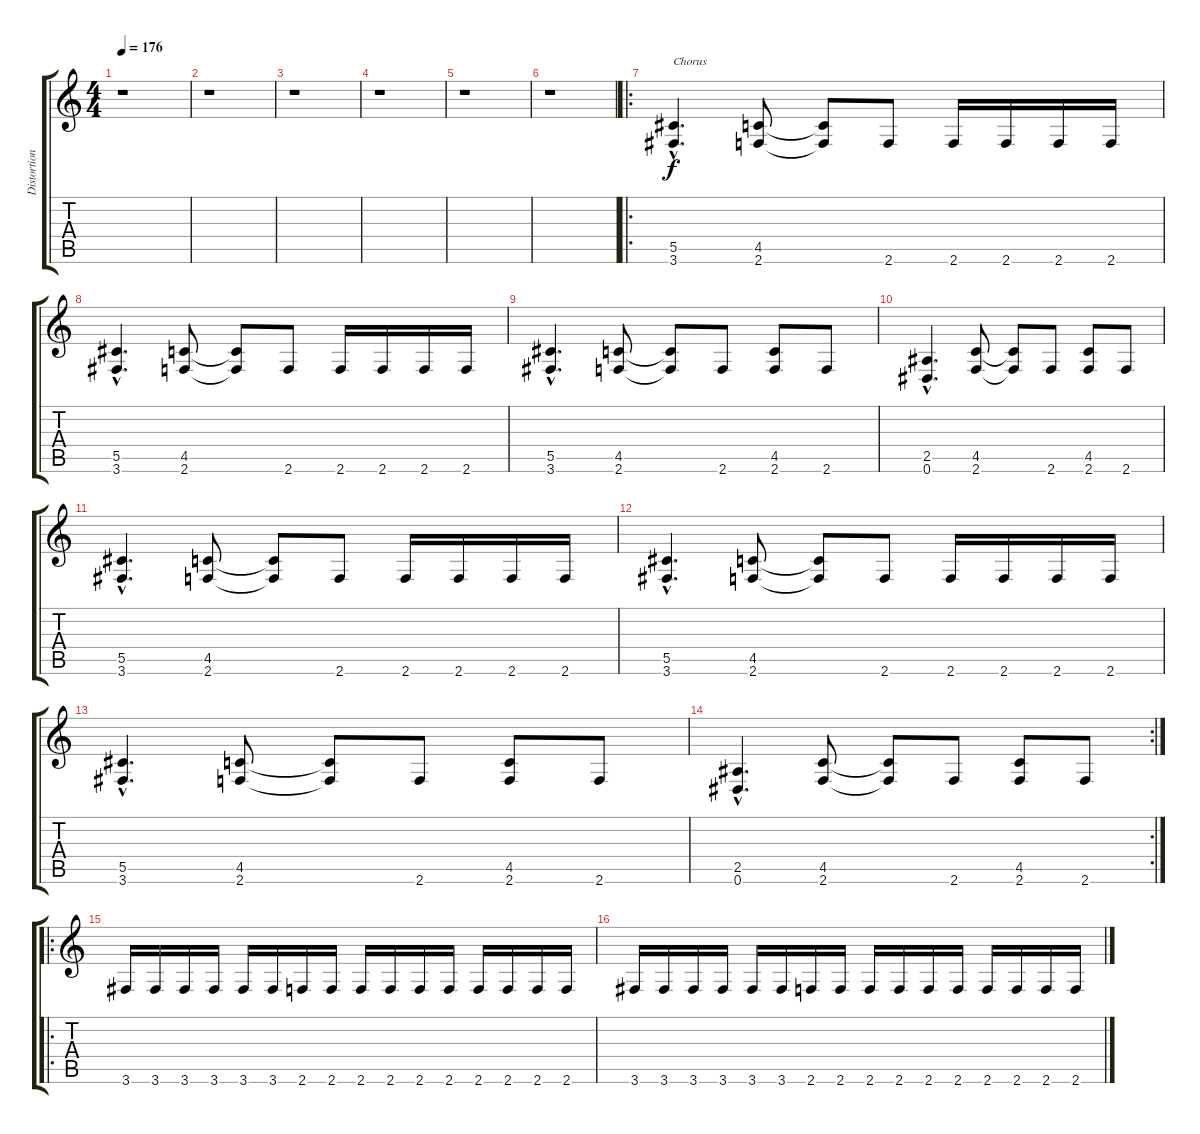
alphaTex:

\track ("Distortion Guitar I" "Distortion") {instrument distortionguitar}
\staff {score tabs}
\tuning (Eb4 Bb3 Gb3 Db3 Ab2 Eb2) {hide}
\ts (4 4)
\tempo 176
\clef g2
\ks c
r.1{dy f} |
r.1 |
r.1 |
r.1 |
r.1 |
r.1 |
\ro
(5.5{hac} 3.6{hac}).4{d txt "Chorus"} (4.5 2.6).8 (4.5{t} 2.6{t}).8 2.6.8 2.6.16 2.6.16 2.6.16 2.6.16 |
(5.5{hac} 3.6{hac}).4{d} (4.5 2.6).8 (4.5{t} 2.6{t}).8 2.6.8 2.6.16 2.6.16 2.6.16 2.6.16 |
(5.5{hac} 3.6{hac}).4{d} (4.5 2.6).8 (4.5{t} 2.6{t}).8 2.6.8 (4.5 2.6).8 2.6.8 |
(2.5{hac} 0.6{hac}).4{d} (4.5 2.6).8 (4.5{t} 2.6{t}).8 2.6.8 (4.5 2.6).8 2.6.8 |
(5.5{hac} 3.6{hac}).4{d} (4.5 2.6).8 (4.5{t} 2.6{t}).8 2.6.8 2.6.16 2.6.16 2.6.16 2.6.16 |
(5.5{hac} 3.6{hac}).4{d} (4.5 2.6).8 (4.5{t} 2.6{t}).8 2.6.8 2.6.16 2.6.16 2.6.16 2.6.16 |
(5.5{hac} 3.6{hac}).4{d} (4.5 2.6).8 (4.5{t} 2.6{t}).8 2.6.8 (4.5 2.6).8 2.6.8 |
\rc 2
(2.5{hac} 0.6{hac}).4{d} (4.5 2.6).8 (4.5{t} 2.6{t}).8 2.6.8 (4.5 2.6).8 2.6.8 |
\ro
3.6.16 3.6.16 3.6.16 3.6.16 3.6.16 3.6.16 2.6.16 2.6.16 2.6.16 2.6.16 2.6.16 2.6.16 2.6.16 2.6.16 2.6.16 2.6.16 |
3.6.16 3.6.16 3.6.16 3.6.16 3.6.16 3.6.16 2.6.16 2.6.16 2.6.16 2.6.16 2.6.16 2.6.16 2.6.16 2.6.16 2.6.16 2.6.16
